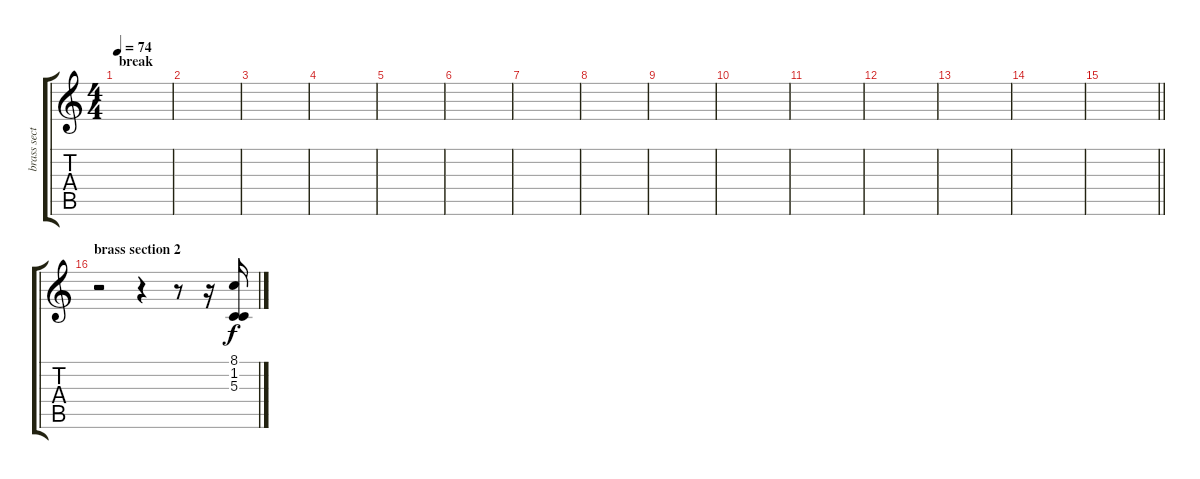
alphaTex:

\track ("brass section" "brass sect") {instrument brasssection}
\staff {score tabs}
\tuning (E4 B3 G3 D3 A2 E2) {hide}
\ts (4 4)
\section ("" "break ")
\tempo 74
\clef g2
\ks c
|
|
|
|
|
|
|
|
|
|
|
|
|
|
\barLineRight lightlight
|
\section ("" "brass section 2")
r.2 r.4 r.8 r.16 (8.1 1.2 5.3).16
